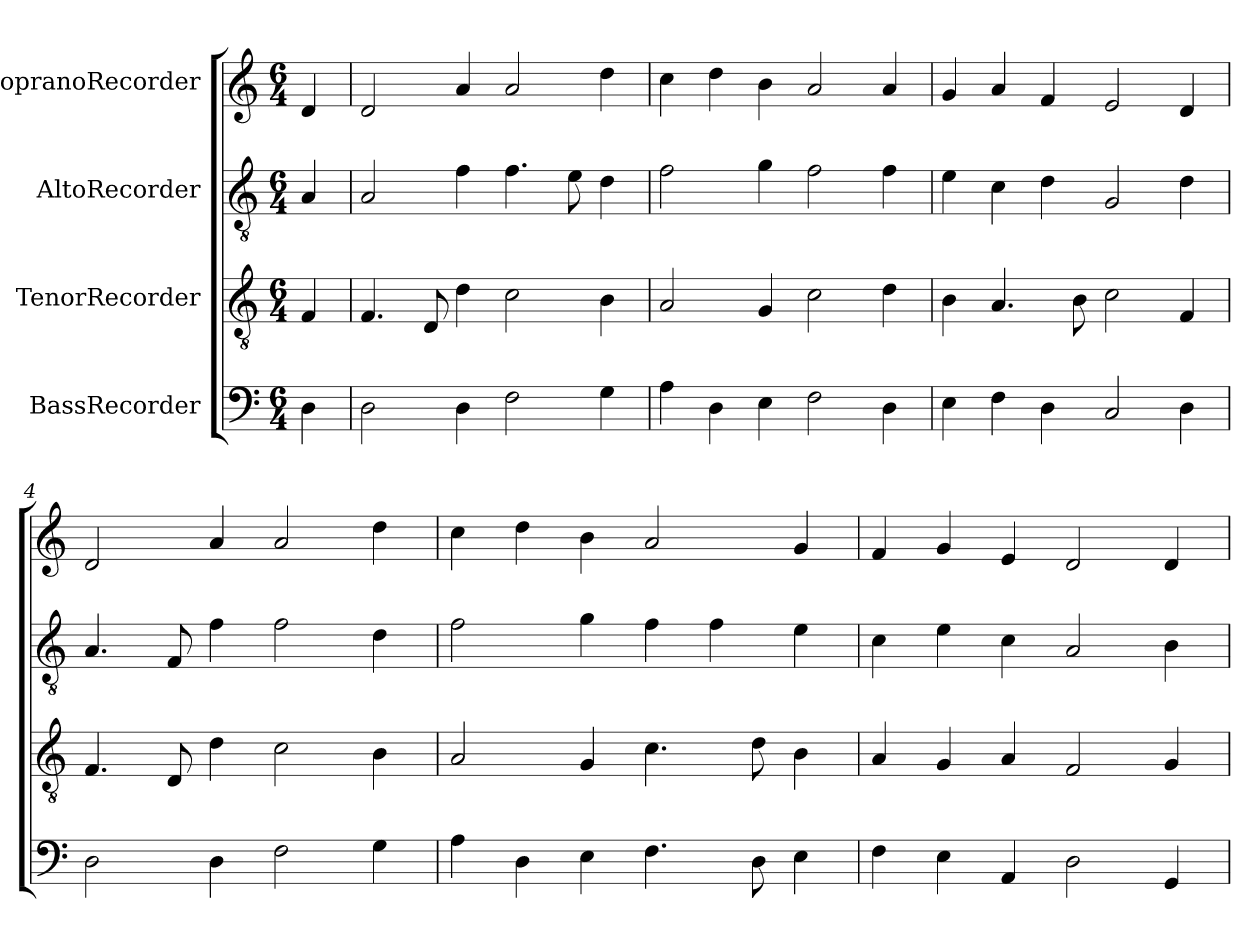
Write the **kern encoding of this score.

**kern	**kern	**kern	**kern
*part4	*part3	*part2	*part1
*staff4	*staff3	*staff2	*staff1
*I"BassRecorder	*I"TenorRecorder	*I"AltoRecorder	*I"SopranoRecorder
*clefF4	*clefGv2	*clefGv2	*clefG2
*k[]	*k[]	*k[]	*k[]
*M6/4	*M6/4	*M6/4	*M6/4
*MM152	*MM152	*MM152	*MM152
=	=	=	=
4D\	4F/	4A/	4d/
=1	=1	=1	=1
2D\	4.F/	2A/	2d/
.	8D/	.	.
4D\	4d\	4f\	4a/
2F\	2c\	4.f\	2a/
.	.	8e\	.
4G\	4B\	4d\	4dd\
=2	=2	=2	=2
4A\	2A/	2f\	4cc\
4D\	.	.	4dd\
4E\	4G/	4g\	4b\
2F\	2c\	2f\	2a/
4D\	4d\	4f\	4a/
=3	=3	=3	=3
4E\	4B\	4e\	4g/
4F\	4.A/	4c\	4a/
4D\	.	4d\	4f/
.	8B\	.	.
2C/	2c\	2G/	2e/
4D\	4F/	4d\	4d/
=4	=4	=4	=4
2D\	4.F/	4.A/	2d/
.	8D/	8F/	.
4D\	4d\	4f\	4a/
2F\	2c\	2f\	2a/
4G\	4B\	4d\	4dd\
=5	=5	=5	=5
4A\	2A/	2f\	4cc\
4D\	.	.	4dd\
4E\	4G/	4g\	4b\
4.F\	4.c\	4f\	2a/
.	.	4f\	.
8D\	8d\	.	.
4E\	4B\	4e\	4g/
=6	=6	=6	=6
4F\	4A/	4c\	4f/
4E\	4G/	4e\	4g/
4AA/	4A/	4c\	4e/
2D\	2F/	2A/	2d/
4GG/	4G/	4B\	4d/
=	=	=	=
*-	*-	*-	*-
